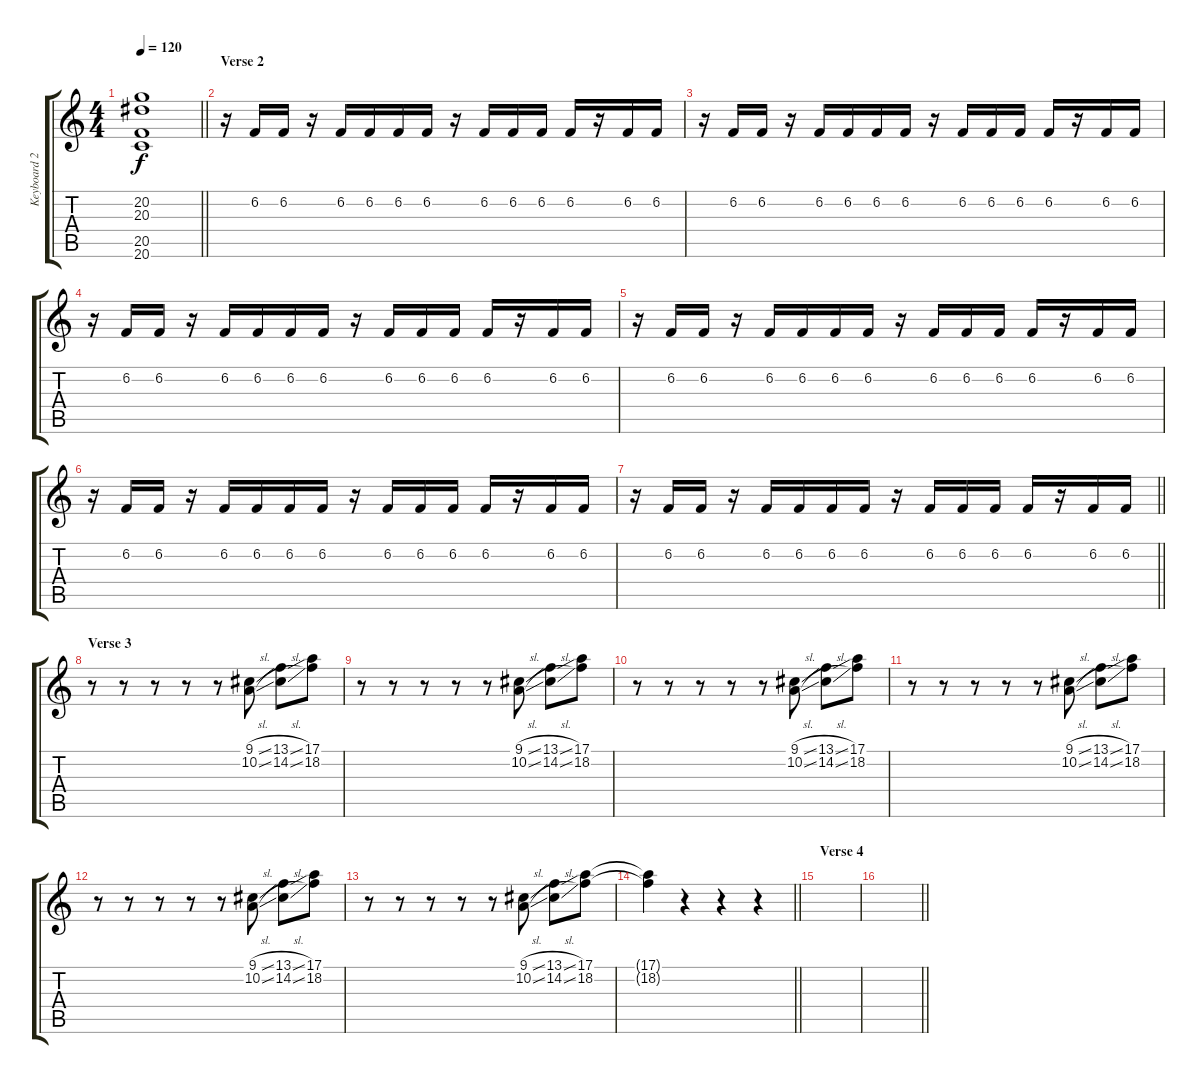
\track ("Keyboard 2" "Keyboard 2") {instrument pad3polysynth}
\staff {score tabs}
\tuning (E4 B3 G3 D3 A2 E2) {hide}
\ts (4 4)
\tempo 120
\clef g2
\barLineRight lightlight
\ks c
(20.2{t} 20.3{t} 20.5{t} 20.6{t}).1{dy f} |
\section ("" "Verse 2")
r.16 6.2.16 6.2.16 r.16 6.2.16 6.2.16 6.2.16 6.2.16 r.16 6.2.16 6.2.16 6.2.16 6.2.16 r.16 6.2.16 6.2.16 |
r.16 6.2.16 6.2.16 r.16 6.2.16 6.2.16 6.2.16 6.2.16 r.16 6.2.16 6.2.16 6.2.16 6.2.16 r.16 6.2.16 6.2.16 |
r.16 6.2.16 6.2.16 r.16 6.2.16 6.2.16 6.2.16 6.2.16 r.16 6.2.16 6.2.16 6.2.16 6.2.16 r.16 6.2.16 6.2.16 |
r.16 6.2.16 6.2.16 r.16 6.2.16 6.2.16 6.2.16 6.2.16 r.16 6.2.16 6.2.16 6.2.16 6.2.16 r.16 6.2.16 6.2.16 |
r.16 6.2.16 6.2.16 r.16 6.2.16 6.2.16 6.2.16 6.2.16 r.16 6.2.16 6.2.16 6.2.16 6.2.16 r.16 6.2.16 6.2.16 |
\barLineRight lightlight
r.16 6.2.16 6.2.16 r.16 6.2.16 6.2.16 6.2.16 6.2.16 r.16 6.2.16 6.2.16 6.2.16 6.2.16 r.16 6.2.16 6.2.16 |
\section ("" "Verse 3")
r.8 r.8 r.8 r.8 r.8 (9.1{sl} 10.2{sl}).8 (13.1{sl} 14.2{sl}).8 (17.1 18.2).8 |
r.8 r.8 r.8 r.8 r.8 (9.1{sl} 10.2{sl}).8 (13.1{sl} 14.2{sl}).8 (17.1 18.2).8 |
r.8 r.8 r.8 r.8 r.8 (9.1{sl} 10.2{sl}).8 (13.1{sl} 14.2{sl}).8 (17.1 18.2).8 |
r.8 r.8 r.8 r.8 r.8 (9.1{sl} 10.2{sl}).8 (13.1{sl} 14.2{sl}).8 (17.1 18.2).8 |
r.8 r.8 r.8 r.8 r.8 (9.1{sl} 10.2{sl}).8 (13.1{sl} 14.2{sl}).8 (17.1 18.2).8 |
r.8 r.8 r.8 r.8 r.8 (9.1{sl} 10.2{sl}).8 (13.1{sl} 14.2{sl}).8 (17.1 18.2).8 |
\barLineRight lightlight
(17.1{t} 18.2{t}).4 r.4 r.4 r.4 |
\section ("" "Verse 4")
|
\barLineRight lightlight
